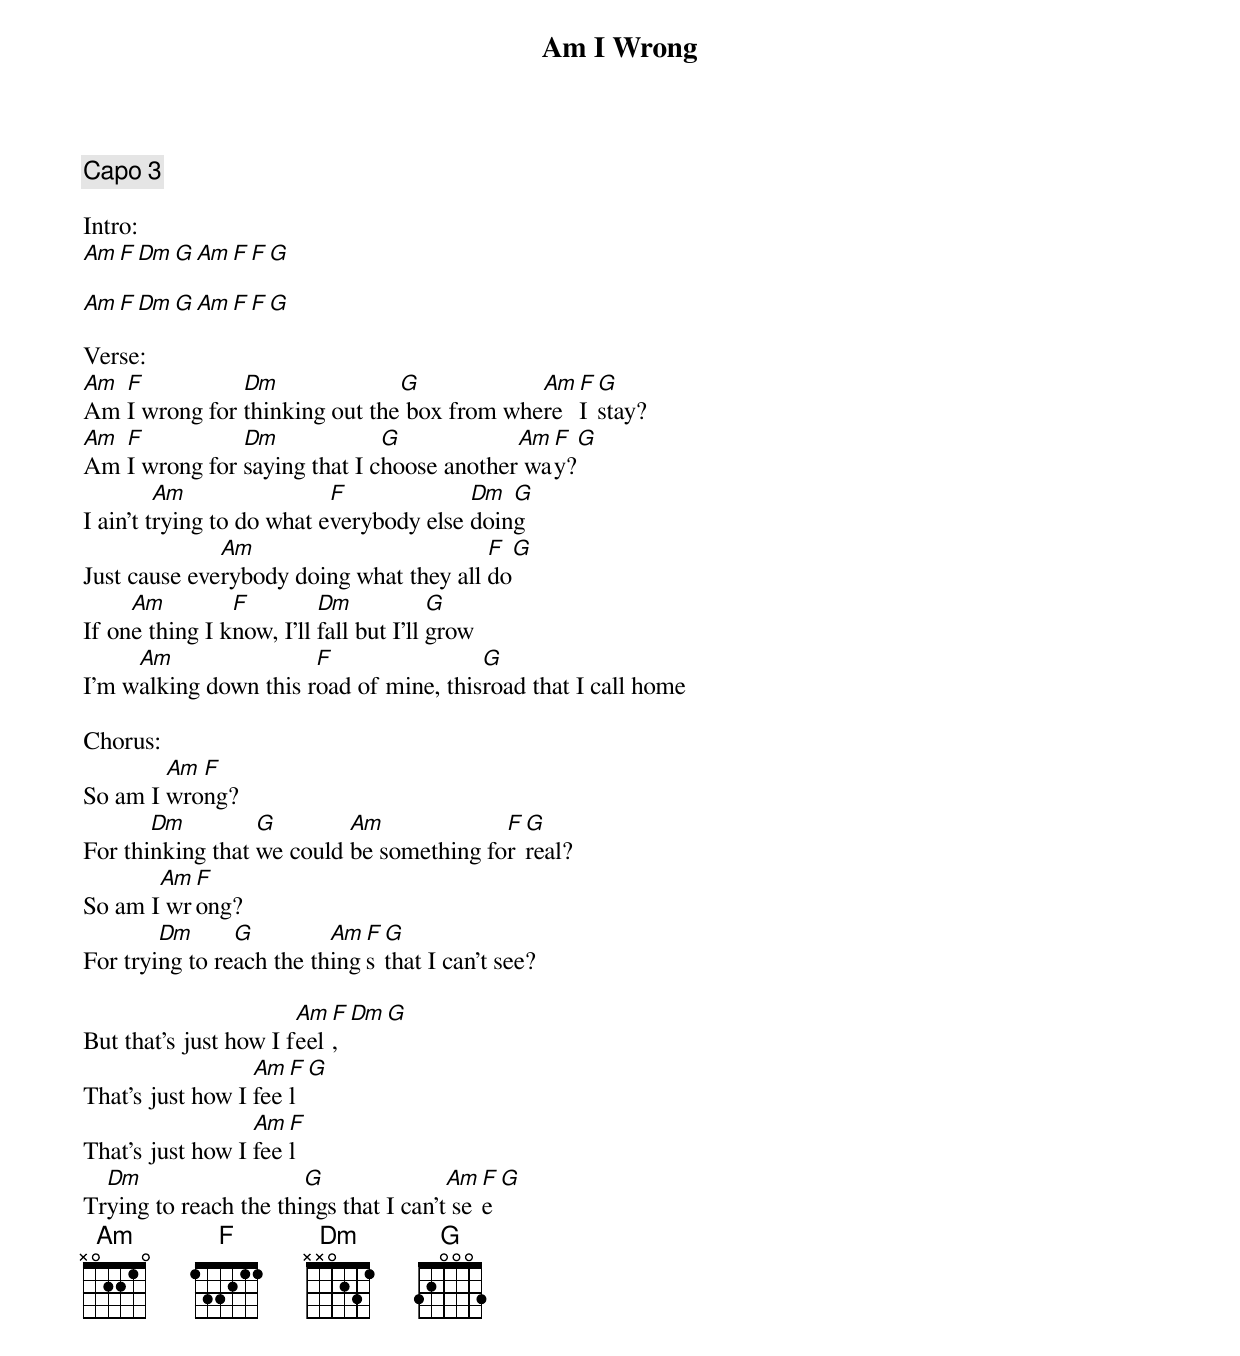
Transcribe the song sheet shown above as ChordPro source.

{title:Am I Wrong}
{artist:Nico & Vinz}
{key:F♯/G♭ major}
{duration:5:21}
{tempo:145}
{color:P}

{comment: Capo 3}

Intro:
[Am][F][Dm][G][Am][F][F][G]

[Am][F][Dm][G][Am][F][F][G]

Verse:
[Am]Am [F]I wrong for [Dm]thinking out the[G] box from whe[Am]re [F]I [G]stay?
[Am]Am [F]I wrong for [Dm]saying that I c[G]hoose another[Am] wa[F]y?[G]
I ain't t[Am]rying to do what e[F]verybody else [Dm]doin[G]g
Just cause eve[Am]rybody doing what they all [F]do[G]
If on[Am]e thing I k[F]now, I'll [Dm]fall but I'll [G]grow
I'm w[Am]alking down this r[F]oad of mine, this[G]road that I call home

Chorus:
So am I [Am]wro[F]ng?
For thi[Dm]nking that [G]we could [Am]be something fo[F]r [G]real?
So am I[Am] wr[F]ong?
For tryi[Dm]ng to re[G]ach the th[Am]ing[F]s [G]that I can't see?

But that's just how I f[Am]eel[F],[Dm][G]
That's just how I [Am]fee[F]l [G]
That's just how I [Am]fee[F]l
Tr[Dm]ying to reach the thi[G]ngs that I can't[Am] se[F]e[G]
